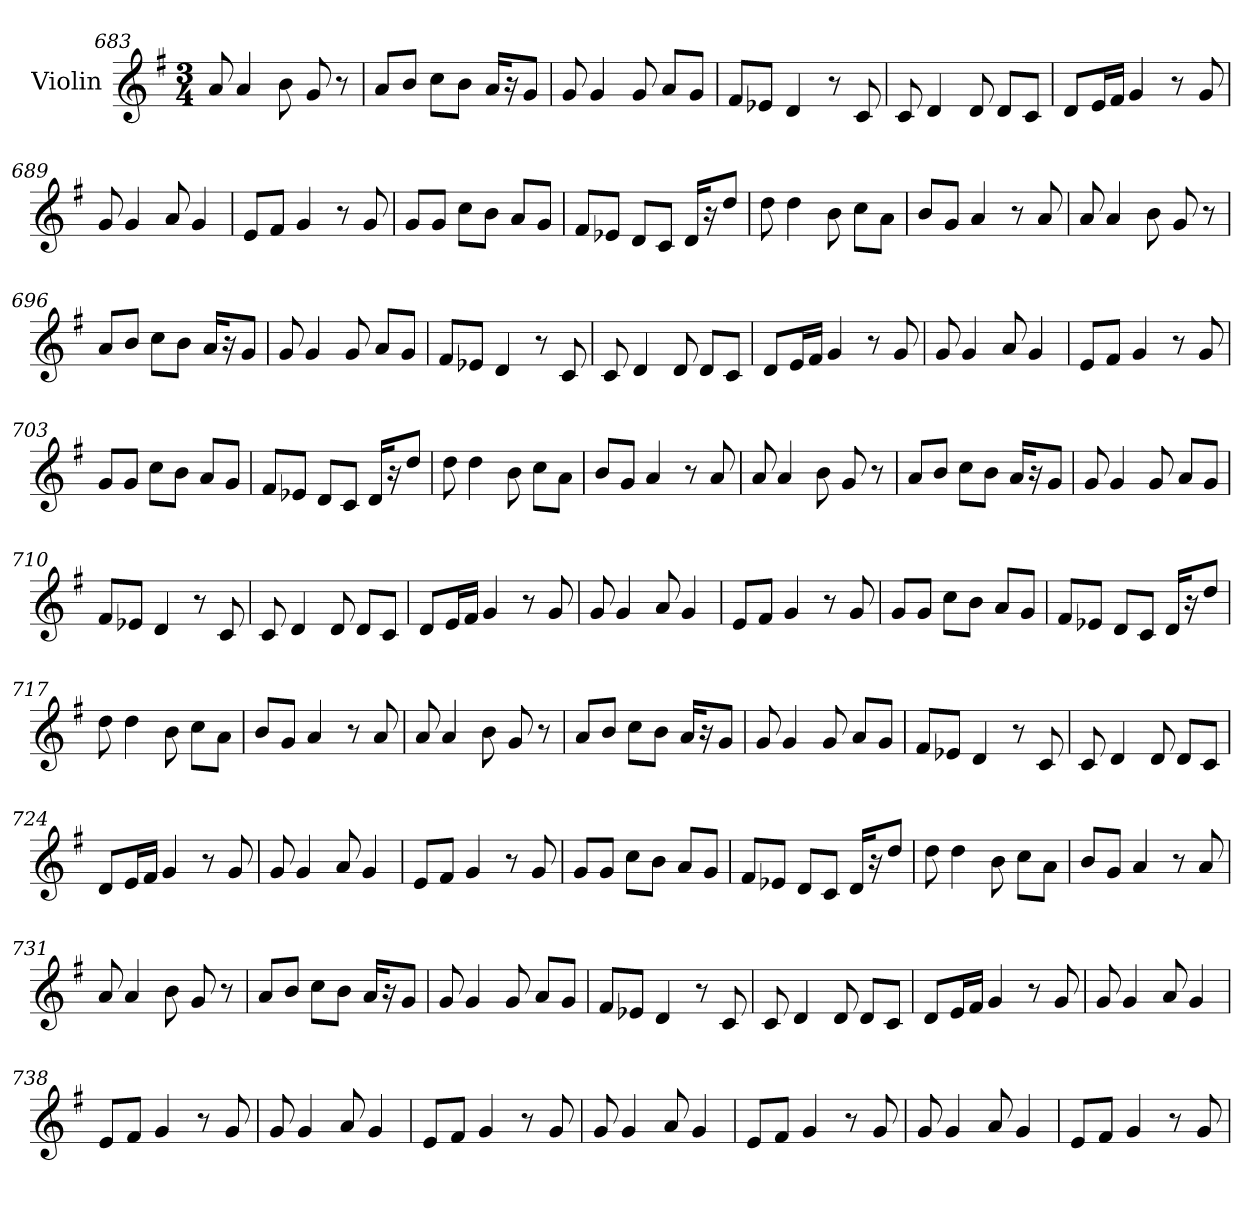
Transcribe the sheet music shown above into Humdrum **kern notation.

**kern
*part1
*staff1
*I"Violin
!!LO:LB:g=z
*clefG2
*k[f#]
*G:
*M3/4
=683
8a/
4a/
8b\
8g/
8r
=684
8a/L
8b/J
8cc\L
8b\J
16a/KL
16r
8g/J
=685
8g/
4g/
8g/
8a/L
8g/J
=686
8f#/L
8e-X/J
4d/
8r
8c/
=687
8c/
4d/
8d/
8d/L
8c/J
=688
8d/L
16e/L
16f#/JJ
4g/
8r
8g/
!!LO:LB:g=z
=689
8g/
4g/
8a/
4g/
=690
8e/L
8f#/J
4g/
8r
8g/
=691
8g/L
8g/J
8cc\L
8b\J
8a/L
8g/J
=692
8f#/L
8e-X/J
8d/L
8c/J
16d/KL
16r
8dd/J
=693
8dd\
4dd\
8b\
8cc\L
8a\J
=694
8b/L
8g/J
4a/
8r
8a/
!!LO:LB:g=z
=695
8a/
4a/
8b\
8g/
8r
=696
8a/L
8b/J
8cc\L
8b\J
16a/KL
16r
8g/J
=697
8g/
4g/
8g/
8a/L
8g/J
=698
8f#/L
8e-X/J
4d/
8r
8c/
=699
8c/
4d/
8d/
8d/L
8c/J
=700
8d/L
16e/L
16f#/JJ
4g/
8r
8g/
!!LO:LB:g=z
=701
8g/
4g/
8a/
4g/
=702
8e/L
8f#/J
4g/
8r
8g/
=703
8g/L
8g/J
8cc\L
8b\J
8a/L
8g/J
=704
8f#/L
8e-X/J
8d/L
8c/J
16d/KL
16r
8dd/J
=705
8dd\
4dd\
8b\
8cc\L
8a\J
=706
8b/L
8g/J
4a/
8r
8a/
!!LO:LB:g=z
=707
8a/
4a/
8b\
8g/
8r
=708
8a/L
8b/J
8cc\L
8b\J
16a/KL
16r
8g/J
=709
8g/
4g/
8g/
8a/L
8g/J
=710
8f#/L
8e-X/J
4d/
8r
8c/
=711
8c/
4d/
8d/
8d/L
8c/J
=712
8d/L
16e/L
16f#/JJ
4g/
8r
8g/
!!LO:LB:g=z
=713
8g/
4g/
8a/
4g/
=714
8e/L
8f#/J
4g/
8r
8g/
=715
8g/L
8g/J
8cc\L
8b\J
8a/L
8g/J
=716
8f#/L
8e-X/J
8d/L
8c/J
16d/KL
16r
8dd/J
=717
8dd\
4dd\
8b\
8cc\L
8a\J
=718
8b/L
8g/J
4a/
8r
8a/
!!LO:LB:g=z
=719
8a/
4a/
8b\
8g/
8r
=720
8a/L
8b/J
8cc\L
8b\J
16a/KL
16r
8g/J
=721
8g/
4g/
8g/
8a/L
8g/J
=722
8f#/L
8e-X/J
4d/
8r
8c/
=723
8c/
4d/
8d/
8d/L
8c/J
=724
8d/L
16e/L
16f#/JJ
4g/
8r
8g/
!!LO:PB:g=z
=725
8g/
4g/
8a/
4g/
=726
8e/L
8f#/J
4g/
8r
8g/
=727
8g/L
8g/J
8cc\L
8b\J
8a/L
8g/J
=728
8f#/L
8e-X/J
8d/L
8c/J
16d/KL
16r
8dd/J
=729
8dd\
4dd\
8b\
8cc\L
8a\J
=730
8b/L
8g/J
4a/
8r
8a/
!!LO:LB:g=z
=731
8a/
4a/
8b\
8g/
8r
=732
8a/L
8b/J
8cc\L
8b\J
16a/KL
16r
8g/J
=733
8g/
4g/
8g/
8a/L
8g/J
=734
8f#/L
8e-X/J
4d/
8r
8c/
=735
8c/
4d/
8d/
8d/L
8c/J
=736
8d/L
16e/L
16f#/JJ
4g/
8r
8g/
!!LO:LB:g=z
=737
8g/
4g/
8a/
4g/
=738
8e/L
8f#/J
4g/
8r
8g/
=739
8g/
4g/
8a/
4g/
=740
8e/L
8f#/J
4g/
8r
8g/
=741
8g/
4g/
8a/
4g/
=742
8e/L
8f#/J
4g/
8r
8g/
!!LO:LB:g=z
=743
8g/
4g/
8a/
4g/
=744
8e/L
8f#/J
4g/
8r
8g/
=
*-
